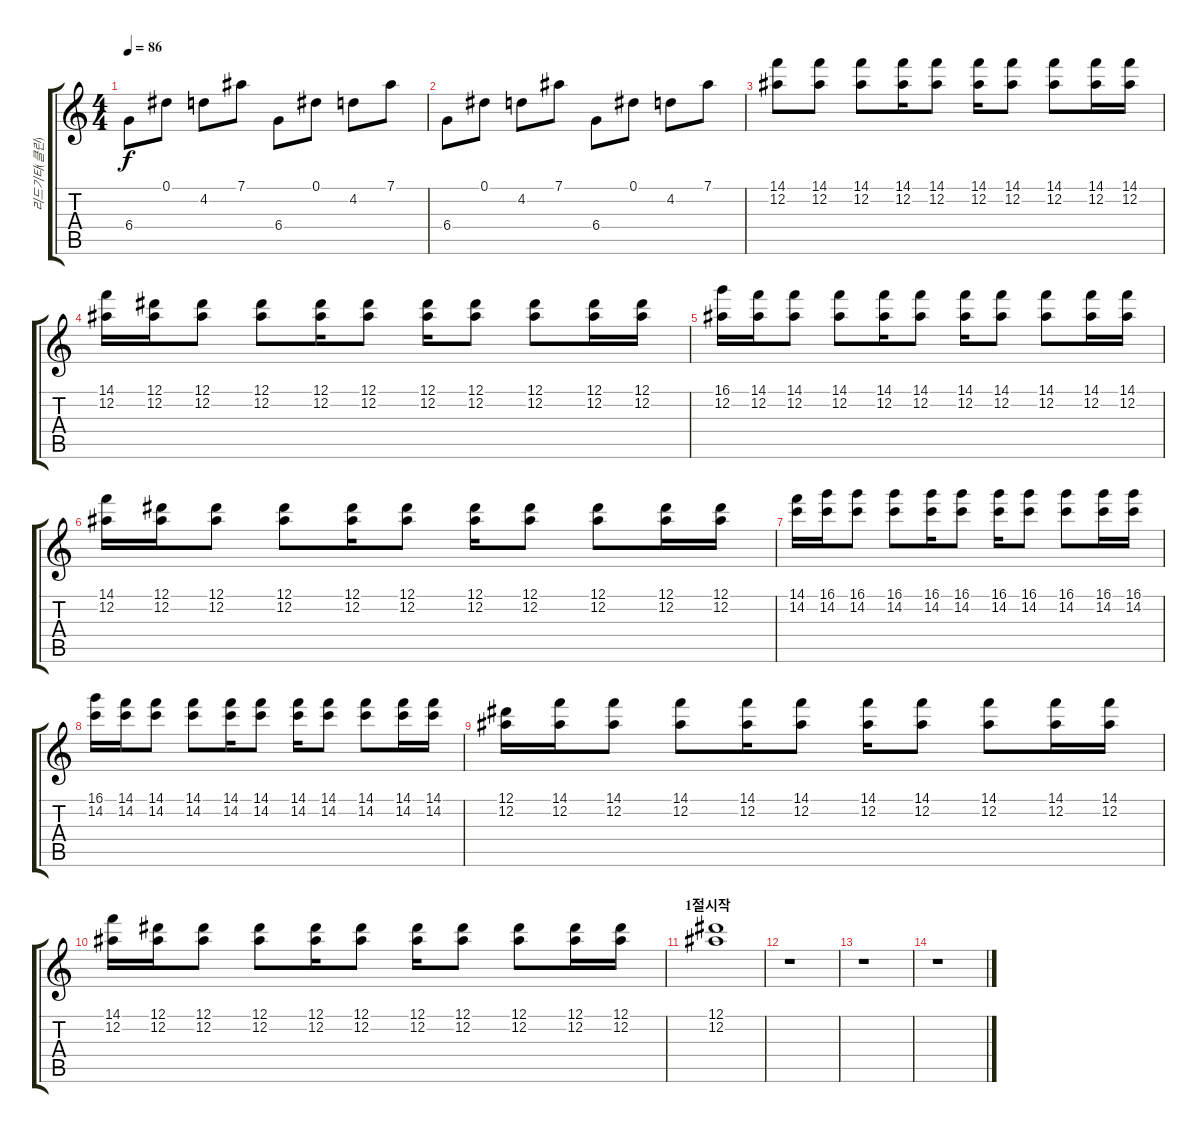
\track ("리드기타(클린)" "리드기타(클린)") {instrument electricguitarclean}
\staff {score tabs}
\tuning (Eb4 Bb3 Gb3 Db3 Ab2 Eb2) {hide}
\ts (4 4)
\tempo 86
\clef g2
\ks c
6.4.8{dy f instrument electricguitarclean} 0.1.8 4.2.8 7.1.8 6.4.8 0.1.8 4.2.8 7.1.8 |
6.4.8 0.1.8 4.2.8 7.1.8 6.4.8 0.1.8 4.2.8 7.1.8 |
(14.1 12.2).8 (14.1 12.2).8 (14.1 12.2).8 (14.1 12.2).16 (14.1 12.2).8 (14.1 12.2).16 (14.1 12.2).8 (14.1 12.2).8 (14.1 12.2).16 (14.1 12.2).16 |
(14.1 12.2).16 (12.1 12.2).16 (12.1 12.2).8 (12.1 12.2).8 (12.1 12.2).16 (12.1 12.2).8 (12.1 12.2).16 (12.1 12.2).8 (12.1 12.2).8 (12.1 12.2).16 (12.1 12.2).16 |
(16.1 12.2).16 (14.1 12.2).16 (14.1 12.2).8 (14.1 12.2).8 (14.1 12.2).16 (14.1 12.2).8 (14.1 12.2).16 (14.1 12.2).8 (14.1 12.2).8 (14.1 12.2).16 (14.1 12.2).16 |
(14.1 12.2).16 (12.1 12.2).16 (12.1 12.2).8 (12.1 12.2).8 (12.1 12.2).16 (12.1 12.2).8 (12.1 12.2).16 (12.1 12.2).8 (12.1 12.2).8 (12.1 12.2).16 (12.1 12.2).16 |
(14.1 14.2).16 (16.1 14.2).16 (16.1 14.2).8 (16.1 14.2).8 (16.1 14.2).16 (16.1 14.2).8 (16.1 14.2).16 (16.1 14.2).8 (16.1 14.2).8 (16.1 14.2).16 (16.1 14.2).16 |
(16.1 14.2).16 (14.1 14.2).16 (14.1 14.2).8 (14.1 14.2).8 (14.1 14.2).16 (14.1 14.2).8 (14.1 14.2).16 (14.1 14.2).8 (14.1 14.2).8 (14.1 14.2).16 (14.1 14.2).16 |
(12.1 12.2).16 (14.1 12.2).16 (14.1 12.2).8 (14.1 12.2).8 (14.1 12.2).16 (14.1 12.2).8 (14.1 12.2).16 (14.1 12.2).8 (14.1 12.2).8 (14.1 12.2).16 (14.1 12.2).16 |
(14.1 12.2).16 (12.1 12.2).16 (12.1 12.2).8 (12.1 12.2).8 (12.1 12.2).16 (12.1 12.2).8 (12.1 12.2).16 (12.1 12.2).8 (12.1 12.2).8 (12.1 12.2).16 (12.1 12.2).16 |
\section ("" "1절시작")
(12.1 12.2).1 |
r.1 |
r.1 |
r.1
